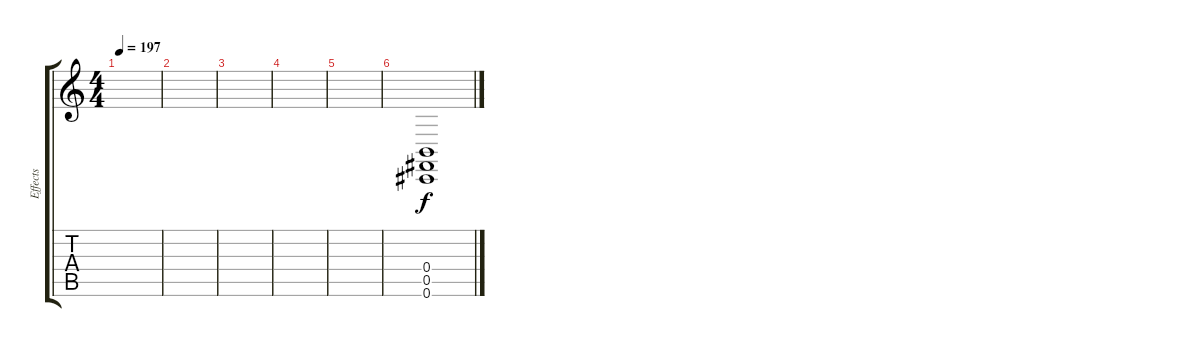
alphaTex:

\track ("Effects" "Effects") {instrument applause}
\staff {score tabs}
\tuning (Db4 Ab3 E3 B2 Gb2 Db2) {hide}
\ts (4 4)
\tempo 197
\clef g2
\ks c
|
|
|
|
|
(0.4 0.5 0.6).1{volume 0}
